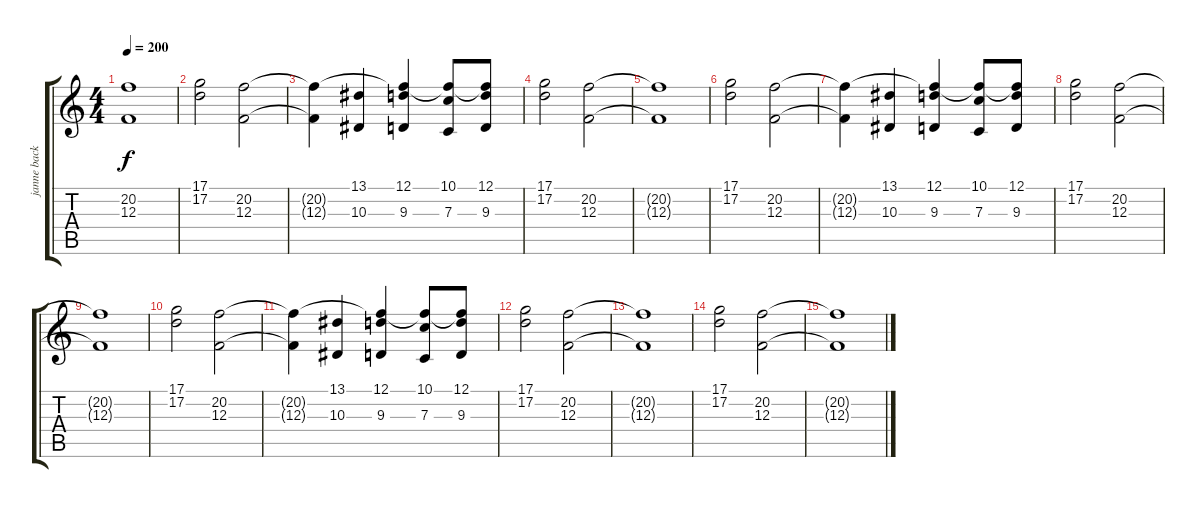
\track ("janne background" "janne back") {instrument stringensemble1}
\staff {score tabs}
\tuning (D4 A3 F3 C3 G2 C2) {hide}
\ts (4 4)
\tempo 200
\clef g2
\ks c
(20.2{t} 12.3{t}).1{dy f} |
(17.1 17.2).2 (20.2 12.3).2 |
(20.2{t} 12.3{t}).4 (13.1 10.3).4 (12.1 20.2{t} 9.3).4 (10.1 20.2{t} 7.3).8 (12.1 20.2{t} 9.3).8 |
(17.1 17.2).2 (20.2 12.3).2 |
(20.2{t} 12.3{t}).1 |
(17.1 17.2).2 (20.2 12.3).2 |
(20.2{t} 12.3{t}).4 (13.1 10.3).4 (12.1 20.2{t} 9.3).4 (10.1 20.2{t} 7.3).8 (12.1 20.2{t} 9.3).8 |
(17.1 17.2).2 (20.2 12.3).2 |
(20.2{t} 12.3{t}).1 |
(17.1 17.2).2 (20.2 12.3).2 |
(20.2{t} 12.3{t}).4 (13.1 10.3).4 (12.1 20.2{t} 9.3).4 (10.1 20.2{t} 7.3).8 (12.1 20.2{t} 9.3).8 |
(17.1 17.2).2 (20.2 12.3).2 |
(20.2{t} 12.3{t}).1 |
(17.1 17.2).2 (20.2 12.3).2 |
(20.2{t} 12.3{t}).1
